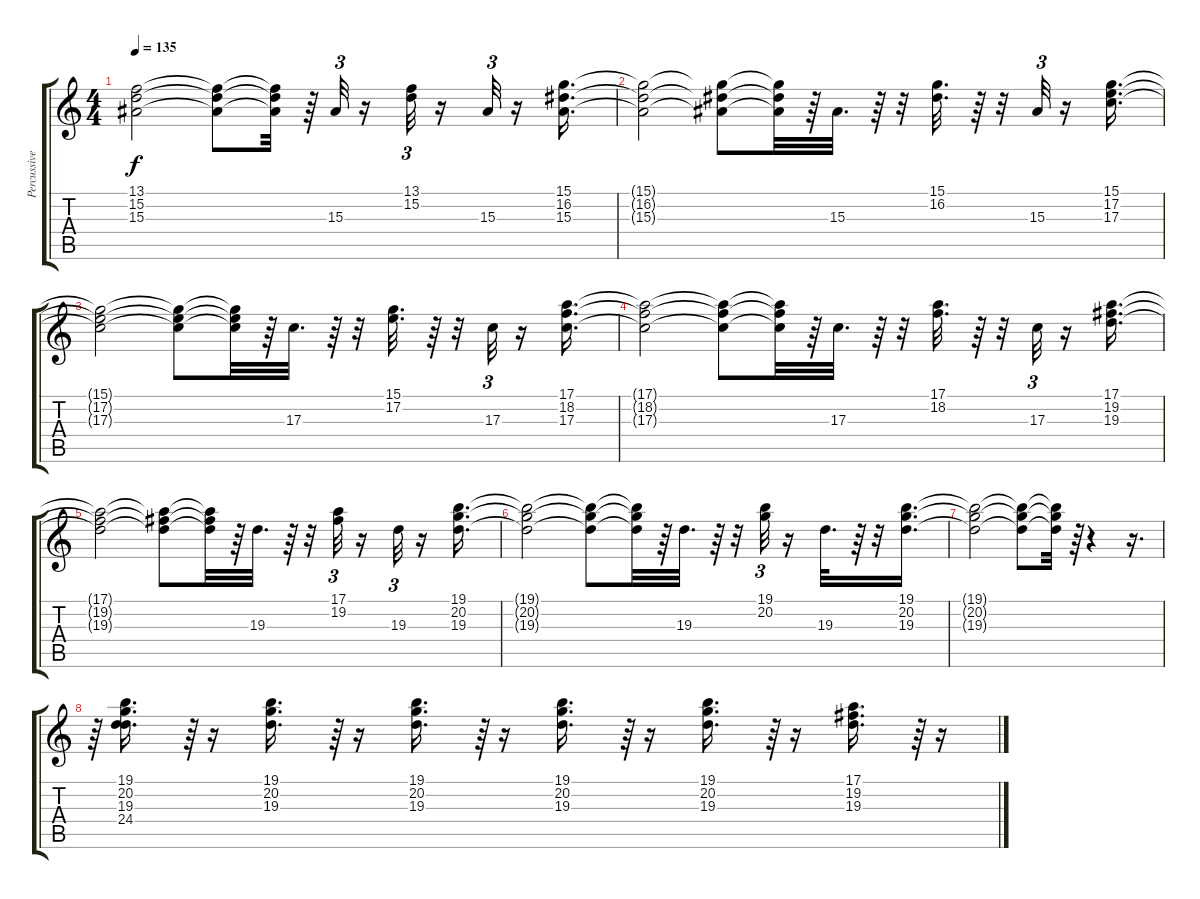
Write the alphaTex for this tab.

\track ("Percussive Organ" "Percussive") {instrument percussiveorgan}
\staff {score tabs}
\tuning (E4 B3 G3 D3 A2 E2) {hide}
\ts (4 4)
\tempo 135
\clef g2
\ks c
(13.1{t} 15.2{t} 15.3{t}).2{dy f} (13.1{t} 15.2{t} 15.3{t}).8 (13.1{t} 15.2{t} 15.3{t}).32 r.64 15.3.32{tu (3 2)} r.16 (13.1 15.2).32{tu (3 2)} r.16 15.3.32{tu (3 2)} r.16 (15.1 16.2 15.3).16{d} |
(15.1{t} 16.2{t} 15.3{t}).2 (15.1{t} 16.2{t} 15.3{t}).8 (15.1{t} 16.2{t} 15.3{t}).32 r.64 15.3.32{d} r.64 r.32 (15.1 16.2).32{d} r.64 r.32 15.3.32{tu (3 2)} r.16 (15.1 17.2 17.3).16{d} |
(15.1{t} 17.2{t} 17.3{t}).2 (15.1{t} 17.2{t} 17.3{t}).8 (15.1{t} 17.2{t} 17.3{t}).32 r.64 17.3.32{d} r.64 r.32 (15.1 17.2).32{d} r.64 r.32 17.3.32{tu (3 2)} r.16 (17.1 18.2 17.3).16{d} |
(17.1{t} 18.2{t} 17.3{t}).2 (17.1{t} 18.2{t} 17.3{t}).8 (17.1{t} 18.2{t} 17.3{t}).32 r.64 17.3.32{d} r.64 r.32 (17.1 18.2).32{d} r.64 r.32 17.3.32{tu (3 2)} r.16 (17.1 19.2 19.3).16{d} |
(17.1{t} 19.2{t} 19.3{t}).2 (17.1{t} 19.2{t} 19.3{t}).8 (17.1{t} 19.2{t} 19.3{t}).32 r.64 19.3.32{d} r.64 r.32 (17.1 19.2).32{tu (3 2)} r.16 19.3.32{tu (3 2)} r.16 (19.1 20.2 19.3).16{d} |
(19.1{t} 20.2{t} 19.3{t}).2 (19.1{t} 20.2{t} 19.3{t}).8 (19.1{t} 20.2{t} 19.3{t}).32 r.64 19.3.32{d} r.64 r.32 (19.1 20.2).32{tu (3 2)} r.16 19.3.32{d} r.64 r.32 (19.1 20.2 19.3).16{d} |
(19.1{t} 20.2{t} 19.3{t}).2 (19.1{t} 20.2{t} 19.3{t}).8 (19.1{t} 20.2{t} 19.3{t}).32 r.64 r.4 r.16{d} |
r.64 (19.1 20.2 19.3 24.4).16{d} r.64{tu (3 2)} r.16 (19.1 20.2 19.3).16{d} r.64{tu (3 2)} r.16 (19.1 20.2 19.3).16{d} r.64{tu (3 2)} r.16 (19.1 20.2 19.3).16{d} r.64{tu (3 2)} r.16 (19.1 20.2 19.3).16{d} r.64{tu (3 2)} r.16 (17.1 19.2 19.3).16{d} r.64{tu (3 2)} r.16
